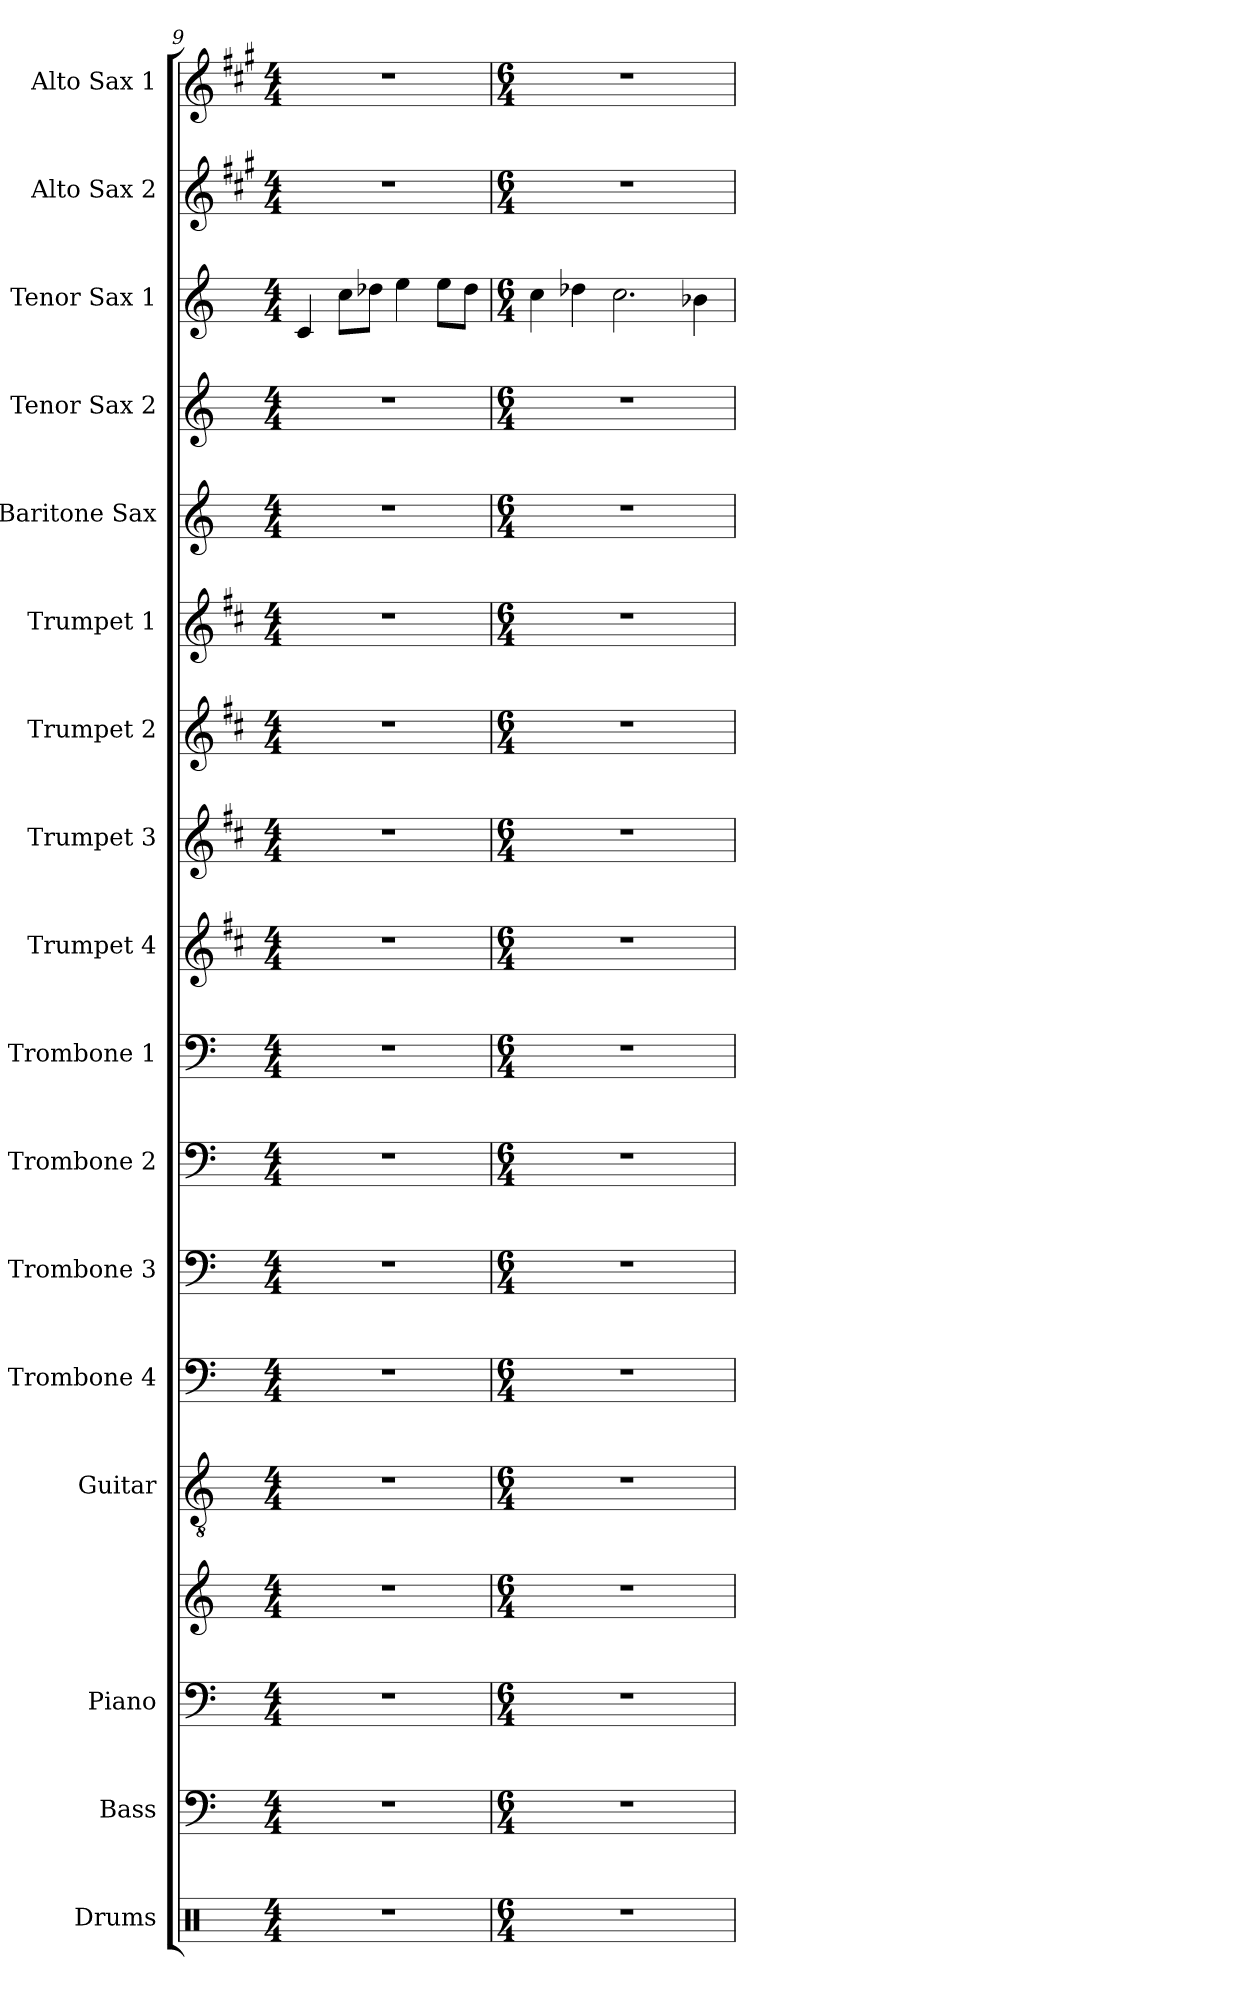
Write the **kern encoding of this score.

**kern	**kern	**kern	**kern	**kern	**kern	**kern	**kern	**kern	**kern	**kern	**kern	**kern	**kern	**kern	**kern	**kern	**kern
*part17	*part16	*part15	*part15	*part14	*part13	*part12	*part11	*part10	*part9	*part8	*part7	*part6	*part5	*part4	*part3	*part2	*part1
*staff18	*staff17	*staff16	*staff15	*staff14	*staff13	*staff12	*staff11	*staff10	*staff9	*staff8	*staff7	*staff6	*staff5	*staff4	*staff3	*staff2	*staff1
*I"Drums	*I"Bass	*I"Piano	*	*I"Guitar	*I"Trombone 4	*I"Trombone 3	*I"Trombone 2	*I"Trombone 1	*I"Trumpet 4	*I"Trumpet 3	*I"Trumpet 2	*I"Trumpet 1	*I"Baritone Sax	*I"Tenor Sax 2	*I"Tenor Sax 1	*I"Alto Sax 2	*I"Alto Sax 1
*I'Drums	*I'Bass	*I'Piano	*	*I'Gtr.	*I'Tbn. 4	*I'Tbn. 3	*I'Tbn. 2	*I'Tbn. 1	*I'Tpt. 4	*I'Tpt. 3	*I'Tpt. 2	*I'Tpt. 1	*I'Bari	*I'Tenor 2	*I'Tenor 1	*I'Alto 2	*I'Alto 1
*clefX	*clefF4	*clefF4	*clefG2	*clefGv2	*clefF4	*clefF4	*clefF4	*clefF4	*clefG2	*clefG2	*clefG2	*clefG2	*clefG2	*clefG2	*clefG2	*clefG2	*clefG2
*	*ITrd7c12	*	*	*	*	*	*	*	*ITrd1c2	*ITrd1c2	*ITrd1c2	*ITrd1c2	*ITrd12c21	*ITrd8c14	*ITrd8c14	*ITrd5c9	*ITrd5c9
*k[]	*k[]	*k[]	*k[]	*k[]	*k[]	*k[]	*k[]	*k[]	*k[]	*k[]	*k[]	*k[]	*k[]	*k[]	*k[]	*k[]	*k[]
*M4/4	*M4/4	*M4/4	*M4/4	*M4/4	*M4/4	*M4/4	*M4/4	*M4/4	*M4/4	*M4/4	*M4/4	*M4/4	*M4/4	*M4/4	*M4/4	*M4/4	*M4/4
=9	=9	=9	=9	=9	=9	=9	=9	=9	=9	=9	=9	=9	=9	=9	=9	=9	=9
1r	1r	1r	1r	1r	1r	1r	1r	1r	1r	1r	1r	1r	1r	1r	4C/	1r	1r
.	.	.	.	.	.	.	.	.	.	.	.	.	.	.	8c\L	.	.
.	.	.	.	.	.	.	.	.	.	.	.	.	.	.	8d-X\J	.	.
.	.	.	.	.	.	.	.	.	.	.	.	.	.	.	4e\	.	.
.	.	.	.	.	.	.	.	.	.	.	.	.	.	.	8e\L	.	.
.	.	.	.	.	.	.	.	.	.	.	.	.	.	.	8d-\J	.	.
=10	=10	=10	=10	=10	=10	=10	=10	=10	=10	=10	=10	=10	=10	=10	=10	=10	=10
*M6/4	*M6/4	*M6/4	*M6/4	*M6/4	*M6/4	*M6/4	*M6/4	*M6/4	*M6/4	*M6/4	*M6/4	*M6/4	*M6/4	*M6/4	*M6/4	*M6/4	*M6/4
*	*	*	*	*	*	*	*	*	*	*	*	*	*	*	*	*	*MM75
1.r	1.r	1.r	1.r	1.r	1.r	1.r	1.r	1.r	1.r	1.r	1.r	1.r	1.r	1.r	4c\	1.r	1.r
.	.	.	.	.	.	.	.	.	.	.	.	.	.	.	4d-X\	.	.
.	.	.	.	.	.	.	.	.	.	.	.	.	.	.	2.c\	.	.
.	.	.	.	.	.	.	.	.	.	.	.	.	.	.	4B-X\	.	.
=	=	=	=	=	=	=	=	=	=	=	=	=	=	=	=	=	=
*-	*-	*-	*-	*-	*-	*-	*-	*-	*-	*-	*-	*-	*-	*-	*-	*-	*-
